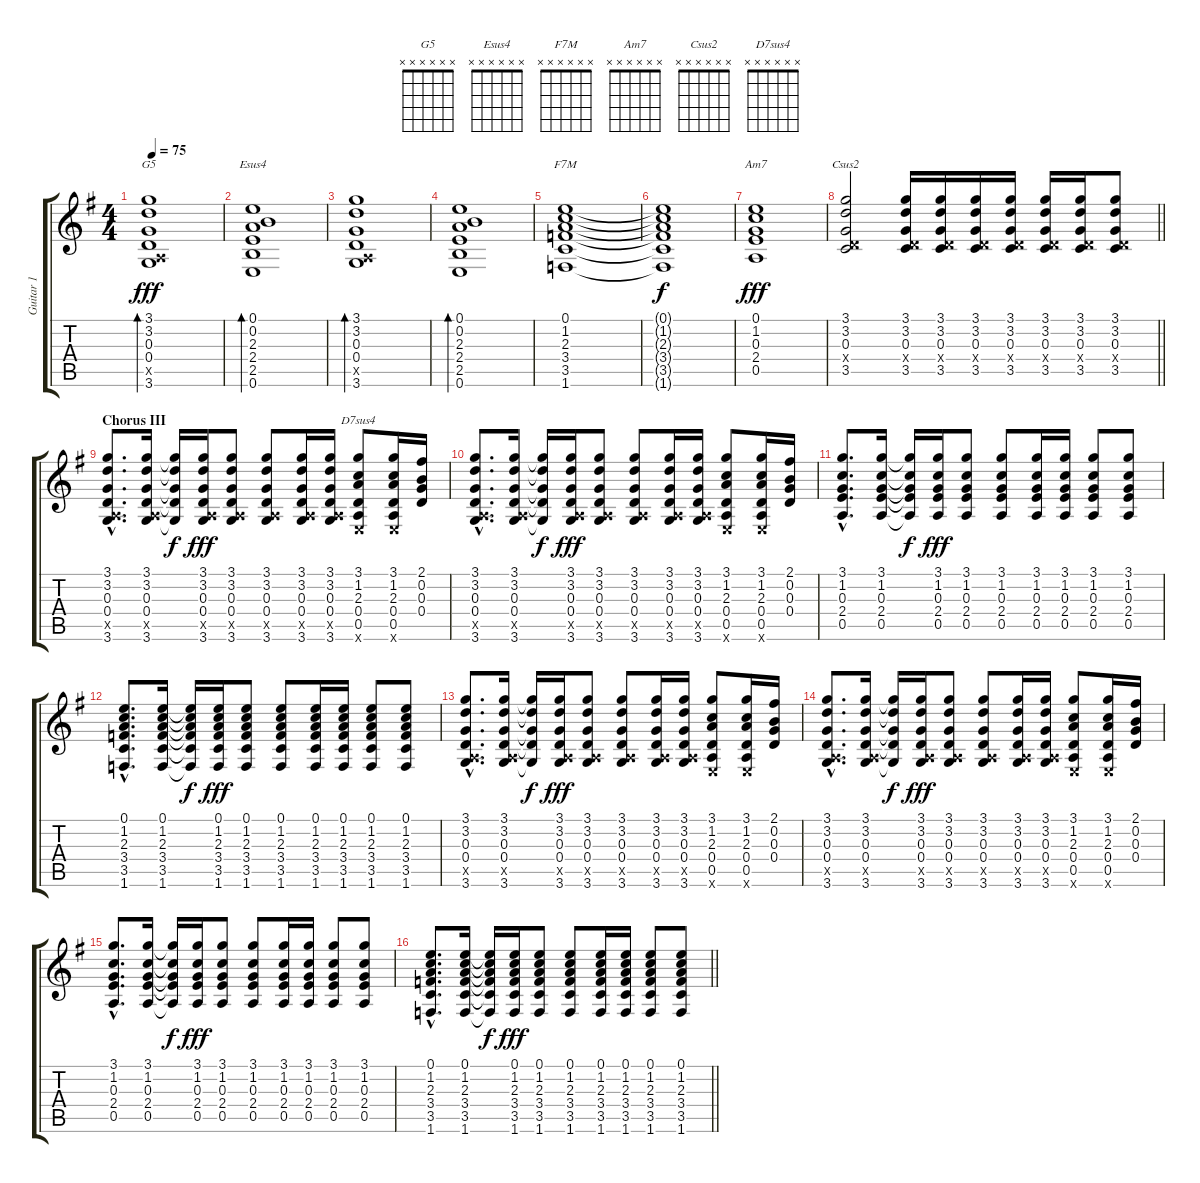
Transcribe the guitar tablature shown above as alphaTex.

\track ("Guitar 1" "Guitar 1") {instrument acousticguitarsteel}
\staff {score tabs}
\tuning (E4 B3 G3 D3 A2 E2) {hide}
\chord ("G5" x x x x x x)
\chord ("Esus4" x x x x x x)
\chord ("F7M" x x x x x x)
\chord ("Am7" x x x x x x)
\chord ("Csus2" x x x x x x)
\chord ("D7sus4" x x x x x x)
\ts (4 4)
\tempo 75
\clef g2
\ks g
(3.1 3.2 0.3 0.4 0.5{x} 3.6).1{bd 240 ch "G5" dy fff} |
(0.1 0.2 2.3 2.4 2.5 0.6).1{bd 240 ch "Esus4"} |
(3.1 3.2 0.3 0.4 0.5{x} 3.6).1{bd 240} |
(0.1 0.2 2.3 2.4 2.5 0.6).1{bd 240} |
(0.1 1.2 2.3 3.4 3.5 1.6).1{ch "F7M"} |
(0.1{t} 1.2{t} 2.3{t} 3.4{t} 3.5{t} 1.6{t}).1{dy f} |
(0.1 1.2 0.3 2.4 0.5).1{ch "Am7" dy fff} |
\barLineRight lightlight
(3.1 3.2 0.3 0.4{x} 3.5).2{ch "Csus2"} (3.1 3.2 0.3 0.4{x} 3.5).16 (3.1 3.2 0.3 0.4{x} 3.5).16 (3.1 3.2 0.3 0.4{x} 3.5).16 (3.1 3.2 0.3 0.4{x} 3.5).16 (3.1 3.2 0.3 0.4{x} 3.5).16 (3.1 3.2 0.3 0.4{x} 3.5).16 (3.1 3.2 0.3 0.4{x} 3.5).8 |
\section ("" "Chorus III")
(3.1{hac} 3.2{hac} 0.3{hac} 0.4{hac} 0.5{hac x} 3.6{hac}).8{d} (3.1 3.2 0.3 0.4 0.5{x} 3.6).16 (3.1{t} 3.2{t} 0.3{t} 0.4{t} 3.6{t}).16{dy f} (3.1 3.2 0.3 0.4 0.5{x} 3.6).16{dy fff} (3.1 3.2 0.3 0.4 0.5{x} 3.6).8 (3.1 3.2 0.3 0.4 0.5{x} 3.6).8 (3.1 3.2 0.3 0.4 0.5{x} 3.6).16 (3.1 3.2 0.3 0.4 0.5{x} 3.6).16 (3.1 1.2 2.3 0.4 0.5 0.6{x}).8{ch "D7sus4"} (3.1 1.2 2.3 0.4 0.5 0.6{x}).16 (2.1 0.2 0.3 0.4).16 |
(3.1{hac} 3.2{hac} 0.3{hac} 0.4{hac} 0.5{hac x} 3.6{hac}).8{d} (3.1 3.2 0.3 0.4 0.5{x} 3.6).16 (3.1{t} 3.2{t} 0.3{t} 0.4{t} 3.6{t}).16{dy f} (3.1 3.2 0.3 0.4 0.5{x} 3.6).16{dy fff} (3.1 3.2 0.3 0.4 0.5{x} 3.6).8 (3.1 3.2 0.3 0.4 0.5{x} 3.6).8 (3.1 3.2 0.3 0.4 0.5{x} 3.6).16 (3.1 3.2 0.3 0.4 0.5{x} 3.6).16 (3.1 1.2 2.3 0.4 0.5 0.6{x}).8 (3.1 1.2 2.3 0.4 0.5 0.6{x}).16 (2.1 0.2 0.3 0.4).16 |
(3.1{hac} 1.2{hac} 0.3{hac} 2.4{hac} 0.5{hac}).8{d} (3.1 1.2 0.3 2.4 0.5).16 (3.1{t} 1.2{t} 0.3{t} 2.4{t} 0.5{t}).16{dy f} (3.1 1.2 0.3 2.4 0.5).16{dy fff} (3.1 1.2 0.3 2.4 0.5).8 (3.1 1.2 0.3 2.4 0.5).8 (3.1 1.2 0.3 2.4 0.5).16 (3.1 1.2 0.3 2.4 0.5).16 (3.1 1.2 0.3 2.4 0.5).8 (3.1 1.2 0.3 2.4 0.5).8 |
(0.1{hac} 1.2{hac} 2.3{hac} 3.4{hac} 3.5{hac} 1.6{hac}).8{d} (0.1 1.2 2.3 3.4 3.5 1.6).16 (0.1{t} 1.2{t} 2.3{t} 3.4{t} 3.5{t} 1.6{t}).16{dy f} (0.1 1.2 2.3 3.4 3.5 1.6).16{dy fff} (0.1 1.2 2.3 3.4 3.5 1.6).8 (0.1 1.2 2.3 3.4 3.5 1.6).8 (0.1 1.2 2.3 3.4 3.5 1.6).16 (0.1 1.2 2.3 3.4 3.5 1.6).16 (0.1 1.2 2.3 3.4 3.5 1.6).8 (0.1 1.2 2.3 3.4 3.5 1.6).8 |
(3.1{hac} 3.2{hac} 0.3{hac} 0.4{hac} 0.5{hac x} 3.6{hac}).8{d} (3.1 3.2 0.3 0.4 0.5{x} 3.6).16 (3.1{t} 3.2{t} 0.3{t} 0.4{t} 3.6{t}).16{dy f} (3.1 3.2 0.3 0.4 0.5{x} 3.6).16{dy fff} (3.1 3.2 0.3 0.4 0.5{x} 3.6).8 (3.1 3.2 0.3 0.4 0.5{x} 3.6).8 (3.1 3.2 0.3 0.4 0.5{x} 3.6).16 (3.1 3.2 0.3 0.4 0.5{x} 3.6).16 (3.1 1.2 2.3 0.4 0.5 0.6{x}).8 (3.1 1.2 2.3 0.4 0.5 0.6{x}).16 (2.1 0.2 0.3 0.4).16 |
(3.1{hac} 3.2{hac} 0.3{hac} 0.4{hac} 0.5{hac x} 3.6{hac}).8{d} (3.1 3.2 0.3 0.4 0.5{x} 3.6).16 (3.1{t} 3.2{t} 0.3{t} 0.4{t} 3.6{t}).16{dy f} (3.1 3.2 0.3 0.4 0.5{x} 3.6).16{dy fff} (3.1 3.2 0.3 0.4 0.5{x} 3.6).8 (3.1 3.2 0.3 0.4 0.5{x} 3.6).8 (3.1 3.2 0.3 0.4 0.5{x} 3.6).16 (3.1 3.2 0.3 0.4 0.5{x} 3.6).16 (3.1 1.2 2.3 0.4 0.5 0.6{x}).8 (3.1 1.2 2.3 0.4 0.5 0.6{x}).16 (2.1 0.2 0.3 0.4).16 |
(3.1{hac} 1.2{hac} 0.3{hac} 2.4{hac} 0.5{hac}).8{d} (3.1 1.2 0.3 2.4 0.5).16 (3.1{t} 1.2{t} 0.3{t} 2.4{t} 0.5{t}).16{dy f} (3.1 1.2 0.3 2.4 0.5).16{dy fff} (3.1 1.2 0.3 2.4 0.5).8 (3.1 1.2 0.3 2.4 0.5).8 (3.1 1.2 0.3 2.4 0.5).16 (3.1 1.2 0.3 2.4 0.5).16 (3.1 1.2 0.3 2.4 0.5).8 (3.1 1.2 0.3 2.4 0.5).8 |
\barLineRight lightlight
(0.1{hac} 1.2{hac} 2.3{hac} 3.4{hac} 3.5{hac} 1.6{hac}).8{d} (0.1 1.2 2.3 3.4 3.5 1.6).16 (0.1{t} 1.2{t} 2.3{t} 3.4{t} 3.5{t} 1.6{t}).16{dy f} (0.1 1.2 2.3 3.4 3.5 1.6).16{dy fff} (0.1 1.2 2.3 3.4 3.5 1.6).8 (0.1 1.2 2.3 3.4 3.5 1.6).8 (0.1 1.2 2.3 3.4 3.5 1.6).16 (0.1 1.2 2.3 3.4 3.5 1.6).16 (0.1 1.2 2.3 3.4 3.5 1.6).8 (0.1 1.2 2.3 3.4 3.5 1.6).8
